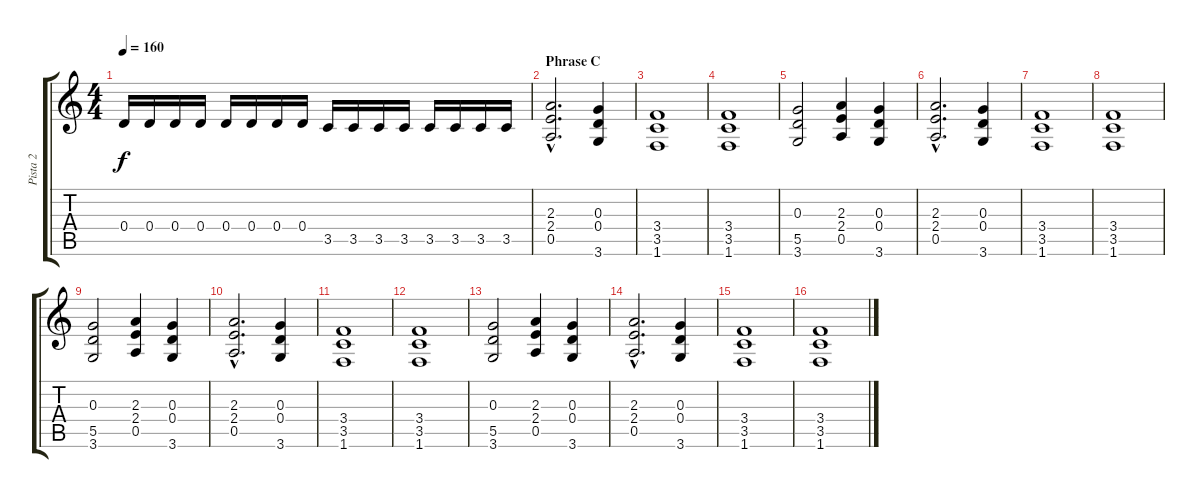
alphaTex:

\track ("Pista 2" "Pista 2") {instrument distortionguitar}
\staff {score tabs}
\tuning (E4 B3 G3 D3 A2 E2) {hide}
\ts (4 4)
\tempo 160
\clef g2
\ks c
0.4.16{dy f} 0.4.16 0.4.16 0.4.16 0.4.16 0.4.16 0.4.16 0.4.16 3.5.16 3.5.16 3.5.16 3.5.16 3.5.16 3.5.16 3.5.16 3.5.16 |
\section ("" "Phrase C")
(2.3{hac} 2.4{hac} 0.5{hac}).2{d} (0.3 0.4 3.6).4 |
(3.4 3.5 1.6).1 |
(3.4 3.5 1.6).1 |
(0.3 5.5 3.6).2 (2.3 2.4 0.5).4 (0.3 0.4 3.6).4 |
(2.3{hac} 2.4{hac} 0.5{hac}).2{d} (0.3 0.4 3.6).4 |
(3.4 3.5 1.6).1 |
(3.4 3.5 1.6).1 |
(0.3 5.5 3.6).2 (2.3 2.4 0.5).4 (0.3 0.4 3.6).4 |
(2.3{hac} 2.4{hac} 0.5{hac}).2{d} (0.3 0.4 3.6).4 |
(3.4 3.5 1.6).1 |
(3.4 3.5 1.6).1 |
(0.3 5.5 3.6).2 (2.3 2.4 0.5).4 (0.3 0.4 3.6).4 |
(2.3{hac} 2.4{hac} 0.5{hac}).2{d} (0.3 0.4 3.6).4 |
(3.4 3.5 1.6).1 |
(3.4 3.5 1.6).1
